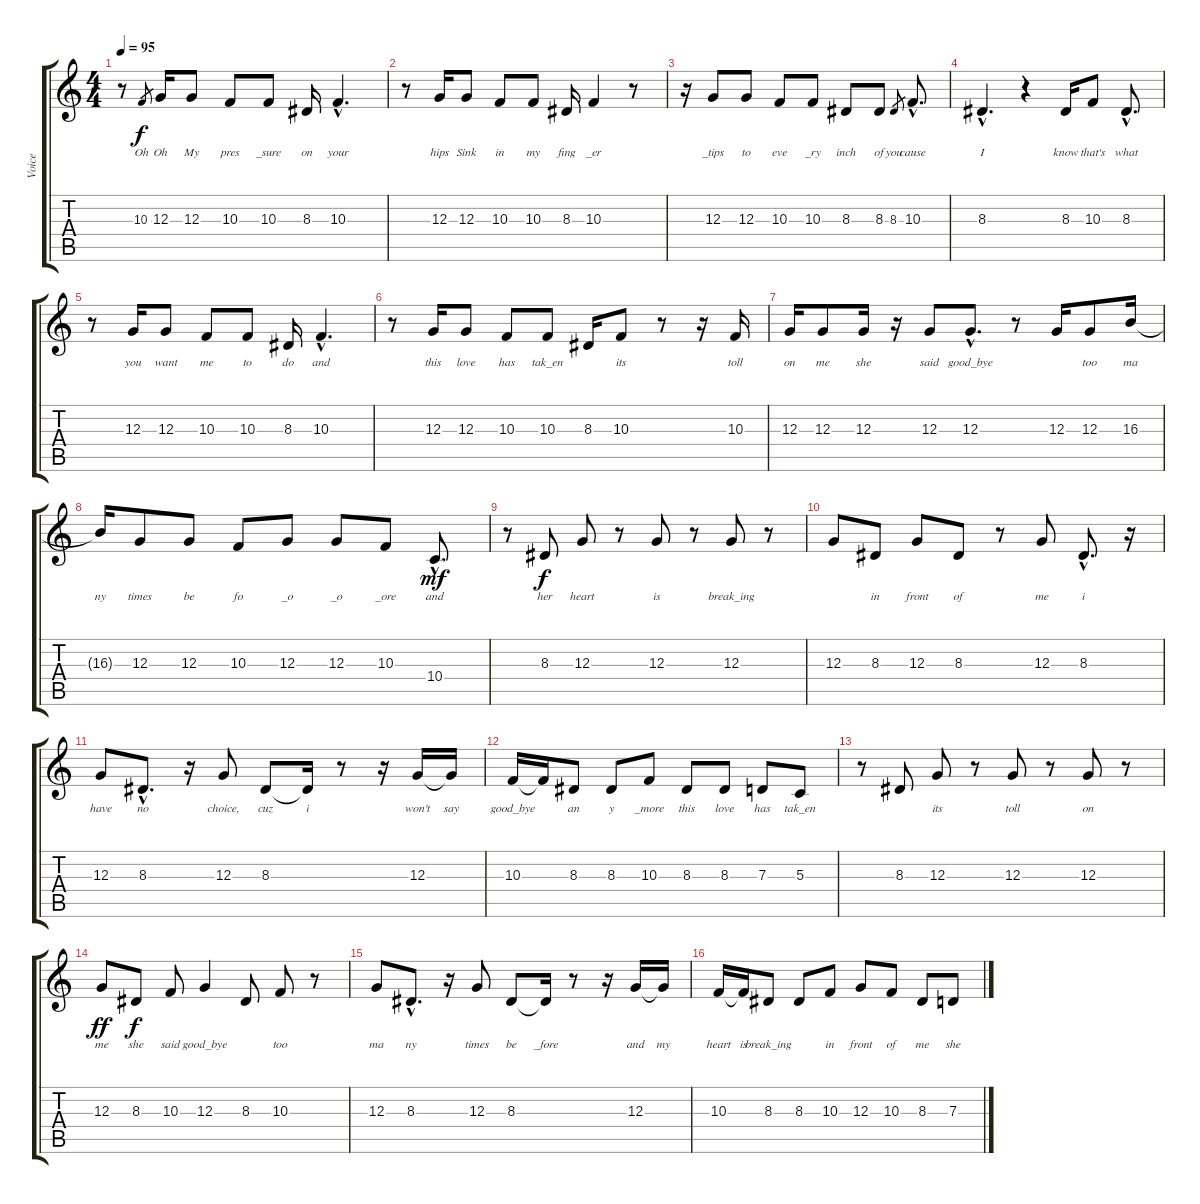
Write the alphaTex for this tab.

\track ("Voice" "Voice") {instrument clarinet}
\staff {score tabs}
\tuning (E4 B3 G3 D3 A2 E2) {hide}
\ts (4 4)
\tempo 95
\clef g2
\ks c
r.8{dy f} 10.3.8{lyrics (0 "Oh") lyrics (1 "") lyrics (2 "") lyrics (3 "") lyrics (4 "") gr} 12.3.16{lyrics (0 "Oh") lyrics (1 "") lyrics (2 "") lyrics (3 "") lyrics (4 "")} 12.3.8{lyrics (0 "My") lyrics (1 "") lyrics (2 "") lyrics (3 "") lyrics (4 "")} 10.3.8{lyrics (0 "pres") lyrics (1 "") lyrics (2 "") lyrics (3 "") lyrics (4 "")} 10.3.8{lyrics (0 "_sure") lyrics (1 "") lyrics (2 "") lyrics (3 "") lyrics (4 "")} 8.3.16{lyrics (0 "on") lyrics (1 "") lyrics (2 "") lyrics (3 "") lyrics (4 "")} 10.3{hac}.4{d lyrics (0 "your") lyrics (1 "") lyrics (2 "") lyrics (3 "") lyrics (4 "")} |
r.8 12.3.16{lyrics (0 "hips") lyrics (1 "") lyrics (2 "") lyrics (3 "") lyrics (4 "")} 12.3.8{lyrics (0 "Sink") lyrics (1 "") lyrics (2 "") lyrics (3 "") lyrics (4 "")} 10.3.8{lyrics (0 "in") lyrics (1 "") lyrics (2 "") lyrics (3 "") lyrics (4 "")} 10.3.8{lyrics (0 "my") lyrics (1 "") lyrics (2 "") lyrics (3 "") lyrics (4 "")} 8.3.16{lyrics (0 "fing") lyrics (1 "") lyrics (2 "") lyrics (3 "") lyrics (4 "")} 10.3.4{lyrics (0 "_er") lyrics (1 "") lyrics (2 "") lyrics (3 "") lyrics (4 "")} r.8 |
r.16 12.3.8{lyrics (0 "_tips") lyrics (1 "") lyrics (2 "") lyrics (3 "") lyrics (4 "")} 12.3.8{lyrics (0 "to") lyrics (1 "") lyrics (2 "") lyrics (3 "") lyrics (4 "")} 10.3.8{lyrics (0 "eve") lyrics (1 "") lyrics (2 "") lyrics (3 "") lyrics (4 "")} 10.3.8{lyrics (0 "_ry") lyrics (1 "") lyrics (2 "") lyrics (3 "") lyrics (4 "")} 8.3.8{lyrics (0 "inch") lyrics (1 "") lyrics (2 "") lyrics (3 "") lyrics (4 "")} 8.3.8{lyrics (0 "of") lyrics (1 "") lyrics (2 "") lyrics (3 "") lyrics (4 "")} 8.3.8{lyrics (0 "you") lyrics (1 "") lyrics (2 "") lyrics (3 "") lyrics (4 "") gr} 10.3{hac}.8{d lyrics (0 "cause") lyrics (1 "") lyrics (2 "") lyrics (3 "") lyrics (4 "")} |
8.3{hac}.4{d lyrics (0 "I") lyrics (1 "") lyrics (2 "") lyrics (3 "") lyrics (4 "")} r.4 8.3.16{lyrics (0 "know") lyrics (1 "") lyrics (2 "") lyrics (3 "") lyrics (4 "")} 10.3.8{lyrics (0 "that's") lyrics (1 "") lyrics (2 "") lyrics (3 "") lyrics (4 "")} 8.3{hac}.8{d lyrics (0 "what") lyrics (1 "") lyrics (2 "") lyrics (3 "") lyrics (4 "")} |
r.8 12.3.16{lyrics (0 "you") lyrics (1 "") lyrics (2 "") lyrics (3 "") lyrics (4 "")} 12.3.8{lyrics (0 "want") lyrics (1 "") lyrics (2 "") lyrics (3 "") lyrics (4 "")} 10.3.8{lyrics (0 "me") lyrics (1 "") lyrics (2 "") lyrics (3 "") lyrics (4 "")} 10.3.8{lyrics (0 "to") lyrics (1 "") lyrics (2 "") lyrics (3 "") lyrics (4 "")} 8.3.16{lyrics (0 "do") lyrics (1 "") lyrics (2 "") lyrics (3 "") lyrics (4 "")} 10.3{hac}.4{d lyrics (0 "and") lyrics (1 "") lyrics (2 "") lyrics (3 "") lyrics (4 "")} |
r.8 12.3.16{lyrics (0 "this") lyrics (1 "") lyrics (2 "") lyrics (3 "") lyrics (4 "")} 12.3.8{lyrics (0 "love") lyrics (1 "") lyrics (2 "") lyrics (3 "") lyrics (4 "")} 10.3.8{lyrics (0 "has") lyrics (1 "") lyrics (2 "") lyrics (3 "") lyrics (4 "")} 10.3.8{lyrics (0 "tak_en") lyrics (1 "") lyrics (2 "") lyrics (3 "") lyrics (4 "")} 8.3.16{lyrics (0 "") lyrics (1 "") lyrics (2 "") lyrics (3 "") lyrics (4 "")} 10.3.8{lyrics (0 "its") lyrics (1 "") lyrics (2 "") lyrics (3 "") lyrics (4 "")} r.8 r.16 10.3.16{lyrics (0 "toll") lyrics (1 "") lyrics (2 "") lyrics (3 "") lyrics (4 "")} |
12.3.16{lyrics (0 "on") lyrics (1 "") lyrics (2 "") lyrics (3 "") lyrics (4 "")} 12.3.8{lyrics (0 "me") lyrics (1 "") lyrics (2 "") lyrics (3 "") lyrics (4 "")} 12.3.16{lyrics (0 "she") lyrics (1 "") lyrics (2 "") lyrics (3 "") lyrics (4 "")} r.16 12.3.8{lyrics (0 "said") lyrics (1 "") lyrics (2 "") lyrics (3 "") lyrics (4 "")} 12.3{hac}.8{d lyrics (0 "good_bye") lyrics (1 "") lyrics (2 "") lyrics (3 "") lyrics (4 "")} r.8 12.3.16{lyrics (0 "") lyrics (1 "") lyrics (2 "") lyrics (3 "") lyrics (4 "")} 12.3.8{lyrics (0 "too") lyrics (1 "") lyrics (2 "") lyrics (3 "") lyrics (4 "")} 16.3.16{lyrics (0 "ma") lyrics (1 "") lyrics (2 "") lyrics (3 "") lyrics (4 "")} |
16.3{t}.16{lyrics (0 "ny") lyrics (1 "") lyrics (2 "") lyrics (3 "") lyrics (4 "")} 12.3.8{lyrics (0 "times") lyrics (1 "") lyrics (2 "") lyrics (3 "") lyrics (4 "")} 12.3.8{lyrics (0 "be") lyrics (1 "") lyrics (2 "") lyrics (3 "") lyrics (4 "")} 10.3.8{lyrics (0 "fo") lyrics (1 "") lyrics (2 "") lyrics (3 "") lyrics (4 "")} 12.3.8{lyrics (0 "_o") lyrics (1 "") lyrics (2 "") lyrics (3 "") lyrics (4 "")} 12.3.8{lyrics (0 "_o") lyrics (1 "") lyrics (2 "") lyrics (3 "") lyrics (4 "")} 10.3.8{lyrics (0 "_ore") lyrics (1 "") lyrics (2 "") lyrics (3 "") lyrics (4 "")} 10.4{hac}.8{d lyrics (0 "and") lyrics (1 "") lyrics (2 "") lyrics (3 "") lyrics (4 "") dy mf} |
r.8 8.3.8{lyrics (0 "her") lyrics (1 "") lyrics (2 "") lyrics (3 "") lyrics (4 "") dy f} 12.3.8{lyrics (0 "heart") lyrics (1 "") lyrics (2 "") lyrics (3 "") lyrics (4 "")} r.8 12.3.8{lyrics (0 "is") lyrics (1 "") lyrics (2 "") lyrics (3 "") lyrics (4 "")} r.8 12.3.8{lyrics (0 "break_ing") lyrics (1 "") lyrics (2 "") lyrics (3 "") lyrics (4 "")} r.8 |
12.3.8{lyrics (0 "") lyrics (1 "") lyrics (2 "") lyrics (3 "") lyrics (4 "")} 8.3.8{lyrics (0 "in") lyrics (1 "") lyrics (2 "") lyrics (3 "") lyrics (4 "")} 12.3.8{lyrics (0 "front") lyrics (1 "") lyrics (2 "") lyrics (3 "") lyrics (4 "")} 8.3.8{lyrics (0 "of") lyrics (1 "") lyrics (2 "") lyrics (3 "") lyrics (4 "")} r.8 12.3.8{lyrics (0 "me") lyrics (1 "") lyrics (2 "") lyrics (3 "") lyrics (4 "")} 8.3{hac}.8{d lyrics (0 "i") lyrics (1 "") lyrics (2 "") lyrics (3 "") lyrics (4 "")} r.16 |
12.3.8{lyrics (0 "have") lyrics (1 "") lyrics (2 "") lyrics (3 "") lyrics (4 "")} 8.3{hac}.8{d lyrics (0 "no") lyrics (1 "") lyrics (2 "") lyrics (3 "") lyrics (4 "")} r.16 12.3.8{lyrics (0 "choice,") lyrics (1 "") lyrics (2 "") lyrics (3 "") lyrics (4 "")} 8.3.8{lyrics (0 "cuz") lyrics (1 "") lyrics (2 "") lyrics (3 "") lyrics (4 "")} 8.3{t}.16{lyrics (0 "i") lyrics (1 "") lyrics (2 "") lyrics (3 "") lyrics (4 "")} r.8 r.16 12.3.16{lyrics (0 "won't") lyrics (1 "") lyrics (2 "") lyrics (3 "") lyrics (4 "")} 12.3{t}.16{lyrics (0 "say") lyrics (1 "") lyrics (2 "") lyrics (3 "") lyrics (4 "")} |
10.3.16{lyrics (0 "good_bye") lyrics (1 "") lyrics (2 "") lyrics (3 "") lyrics (4 "")} 10.3{t}.16{lyrics (0 "") lyrics (1 "") lyrics (2 "") lyrics (3 "") lyrics (4 "")} 8.3.8{lyrics (0 "an") lyrics (1 "") lyrics (2 "") lyrics (3 "") lyrics (4 "")} 8.3.8{lyrics (0 "y") lyrics (1 "") lyrics (2 "") lyrics (3 "") lyrics (4 "")} 10.3.8{lyrics (0 "_more") lyrics (1 "") lyrics (2 "") lyrics (3 "") lyrics (4 "")} 8.3.8{lyrics (0 "this") lyrics (1 "") lyrics (2 "") lyrics (3 "") lyrics (4 "")} 8.3.8{lyrics (0 "love") lyrics (1 "") lyrics (2 "") lyrics (3 "") lyrics (4 "")} 7.3.8{lyrics (0 "has") lyrics (1 "") lyrics (2 "") lyrics (3 "") lyrics (4 "")} 5.3.8{lyrics (0 "tak_en") lyrics (1 "") lyrics (2 "") lyrics (3 "") lyrics (4 "")} |
r.8 8.3.8{lyrics (0 "") lyrics (1 "") lyrics (2 "") lyrics (3 "") lyrics (4 "")} 12.3.8{lyrics (0 "its") lyrics (1 "") lyrics (2 "") lyrics (3 "") lyrics (4 "")} r.8 12.3.8{lyrics (0 "toll") lyrics (1 "") lyrics (2 "") lyrics (3 "") lyrics (4 "")} r.8 12.3.8{lyrics (0 "on") lyrics (1 "") lyrics (2 "") lyrics (3 "") lyrics (4 "")} r.8 |
12.3.8{lyrics (0 "me") lyrics (1 "") lyrics (2 "") lyrics (3 "") lyrics (4 "") dy ff} 8.3.8{lyrics (0 "she") lyrics (1 "") lyrics (2 "") lyrics (3 "") lyrics (4 "") dy f} 10.3.8{lyrics (0 "said") lyrics (1 "") lyrics (2 "") lyrics (3 "") lyrics (4 "")} 12.3.4{lyrics (0 "good_bye") lyrics (1 "") lyrics (2 "") lyrics (3 "") lyrics (4 "")} 8.3.8{lyrics (0 "") lyrics (1 "") lyrics (2 "") lyrics (3 "") lyrics (4 "")} 10.3.8{lyrics (0 "too") lyrics (1 "") lyrics (2 "") lyrics (3 "") lyrics (4 "")} r.8 |
12.3.8{lyrics (0 "ma") lyrics (1 "") lyrics (2 "") lyrics (3 "") lyrics (4 "")} 8.3{hac}.8{d lyrics (0 "ny") lyrics (1 "") lyrics (2 "") lyrics (3 "") lyrics (4 "")} r.16 12.3.8{lyrics (0 "times") lyrics (1 "") lyrics (2 "") lyrics (3 "") lyrics (4 "")} 8.3.8{lyrics (0 "be") lyrics (1 "") lyrics (2 "") lyrics (3 "") lyrics (4 "")} 8.3{t}.16{lyrics (0 "_fore") lyrics (1 "") lyrics (2 "") lyrics (3 "") lyrics (4 "")} r.8 r.16 12.3.16{lyrics (0 "and") lyrics (1 "") lyrics (2 "") lyrics (3 "") lyrics (4 "")} 12.3{t}.16{lyrics (0 "my") lyrics (1 "") lyrics (2 "") lyrics (3 "") lyrics (4 "")} |
10.3.16{lyrics (0 "heart") lyrics (1 "") lyrics (2 "") lyrics (3 "") lyrics (4 "")} 10.3{t}.16{lyrics (0 "is") lyrics (1 "") lyrics (2 "") lyrics (3 "") lyrics (4 "")} 8.3.8{lyrics (0 "break_ing") lyrics (1 "") lyrics (2 "") lyrics (3 "") lyrics (4 "")} 8.3.8{lyrics (0 "") lyrics (1 "") lyrics (2 "") lyrics (3 "") lyrics (4 "")} 10.3.8{lyrics (0 "in") lyrics (1 "") lyrics (2 "") lyrics (3 "") lyrics (4 "")} 12.3.8{lyrics (0 "front") lyrics (1 "") lyrics (2 "") lyrics (3 "") lyrics (4 "")} 10.3.8{lyrics (0 "of") lyrics (1 "") lyrics (2 "") lyrics (3 "") lyrics (4 "")} 8.3.8{lyrics (0 "me") lyrics (1 "") lyrics (2 "") lyrics (3 "") lyrics (4 "")} 7.3.8{lyrics (0 "she") lyrics (1 "") lyrics (2 "") lyrics (3 "") lyrics (4 "")}
